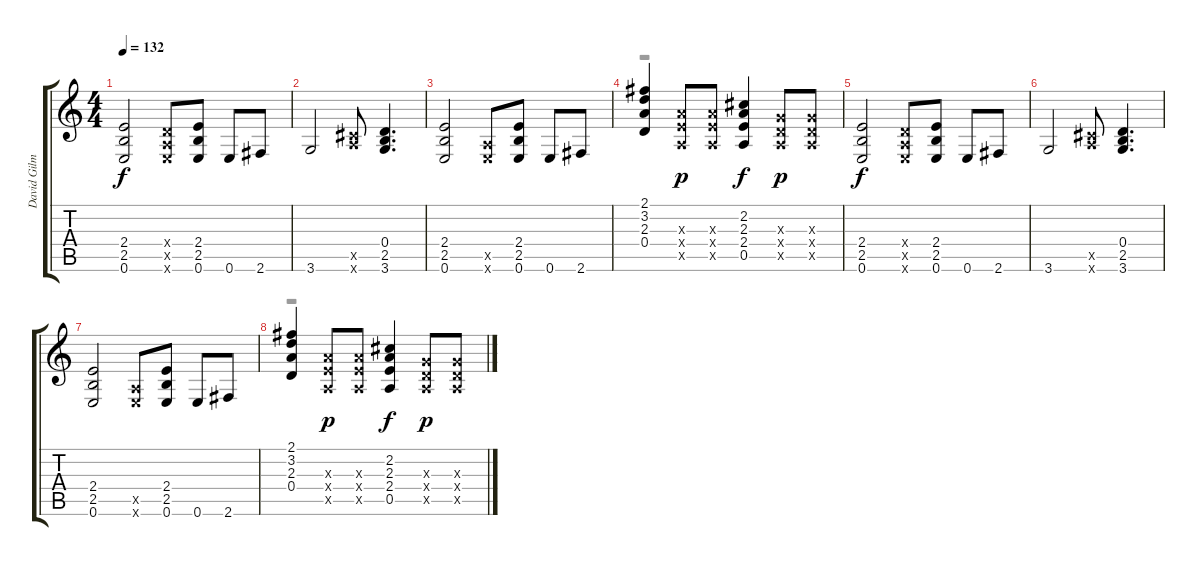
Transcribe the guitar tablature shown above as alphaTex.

\track ("David Gilmour - Rhythm" "David Gilm") {instrument electricguitarclean}
\staff {score tabs}
\tuning (E4 B3 G3 D3 A2 E2) {hide}
\voice
\ts (4 4)
\tempo 132
\clef g2
\ks c
(2.4 2.5 0.6).2{dy f} (0.4{x} 0.5{x} 0.6{x}).8 (2.4 2.5 0.6).8 0.6.8 2.6.8 |
3.6.2 (0.5{x} 9.6{x}).8 (0.4 2.5 3.6).4{d} |
(2.4 2.5 0.6).2 (0.5{x} 0.6{x}).8 (2.4 2.5 0.6).8 0.6.8 2.6.8 |
(2.1 3.2 2.3 0.4).4 (2.3{x} 2.4{x} 0.5{x}).8{dy p} (2.3{x} 2.4{x} 0.5{x}).8 (2.2 2.3 2.4 0.5).4{dy f} (0.3{x} 0.4{x} 0.5{x}).8{dy p} (0.3{x} 0.4{x} 0.5{x}).8 |
(2.4 2.5 0.6).2{dy f} (0.4{x} 0.5{x} 0.6{x}).8 (2.4 2.5 0.6).8 0.6.8 2.6.8 |
3.6.2 (0.5{x} 9.6{x}).8 (0.4 2.5 3.6).4{d} |
(2.4 2.5 0.6).2 (0.5{x} 0.6{x}).8 (2.4 2.5 0.6).8 0.6.8 2.6.8 |
(2.1 3.2 2.3 0.4).4 (2.3{x} 2.4{x} 0.5{x}).8{dy p} (2.3{x} 2.4{x} 0.5{x}).8 (2.2 2.3 2.4 0.5).4{dy f} (0.3{x} 0.4{x} 0.5{x}).8{dy p} (0.3{x} 0.4{x} 0.5{x}).8
\voice
\clef g2
\ottava regular
\simile none
\ks c
|
|
|
r.1 |
|
|
|
r.1
